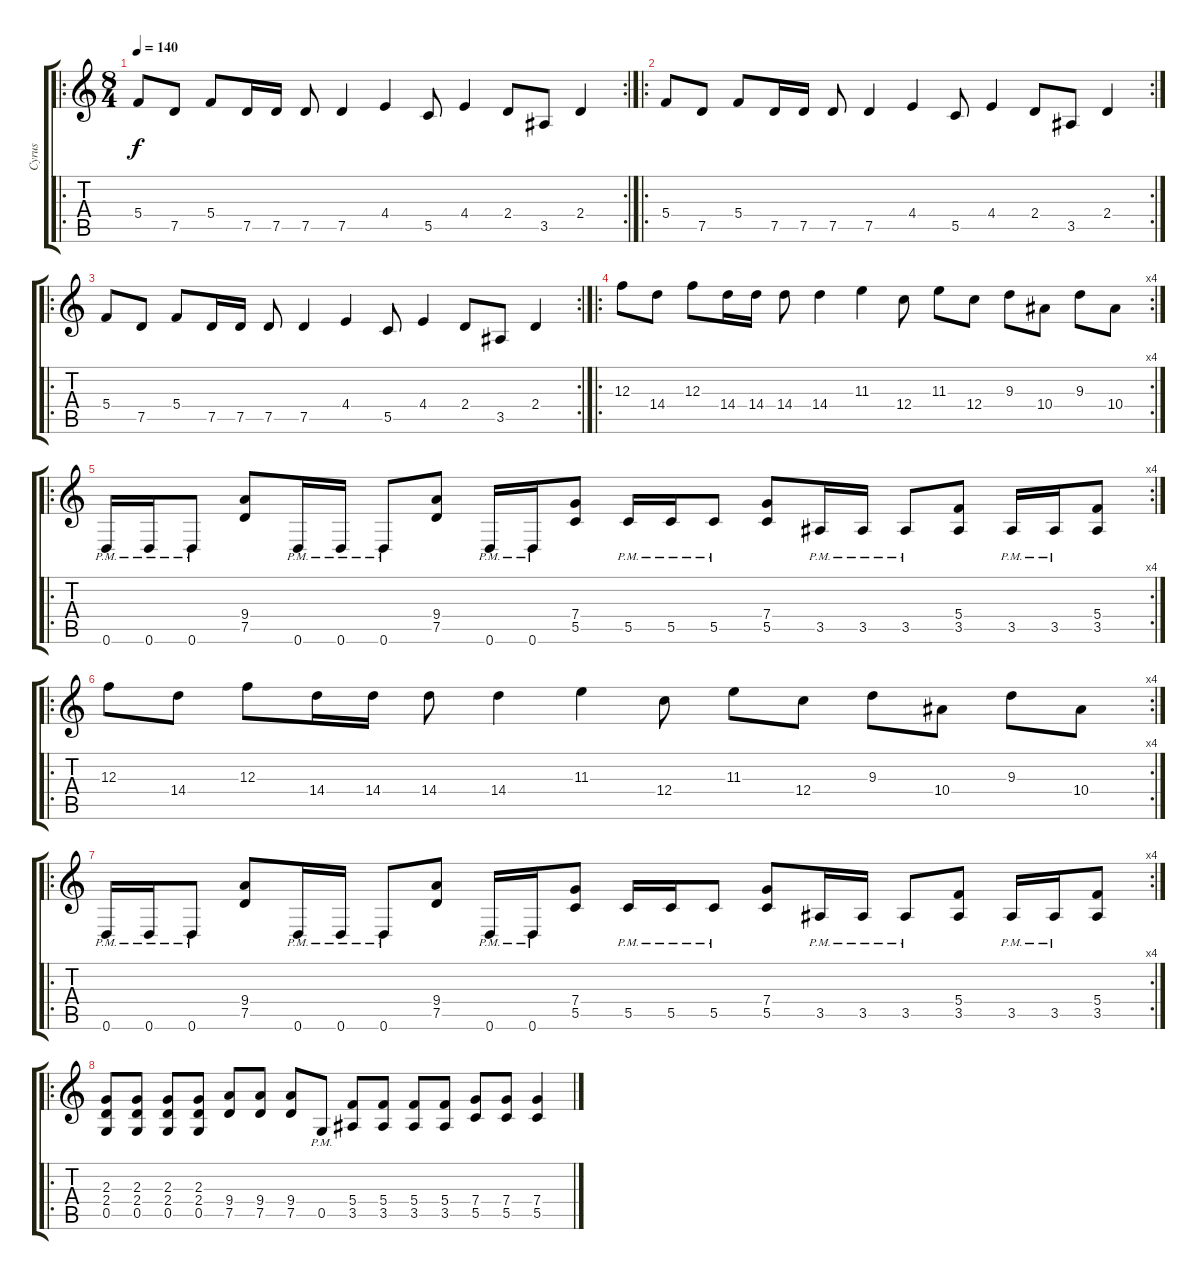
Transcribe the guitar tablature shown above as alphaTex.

\track ("Cyrus" "Cyrus") {instrument distortionguitar}
\staff {score tabs}
\tuning (D4 A3 F3 C3 G2 D2) {hide}
\ro
\rc 2
\ts (8 4)
\tempo 140
\clef g2
\ks c
5.4.8{dy f instrument distortionguitar} 7.5.8 5.4.8 7.5.16 7.5.16 7.5.8 7.5.4 4.4.4 5.5.8 4.4.4 2.4.8 3.5.8 2.4.4 |
\ro
\rc 2
5.4.8 7.5.8 5.4.8 7.5.16 7.5.16 7.5.8 7.5.4 4.4.4 5.5.8 4.4.4 2.4.8 3.5.8 2.4.4 |
\ro
\rc 2
5.4.8 7.5.8 5.4.8 7.5.16 7.5.16 7.5.8 7.5.4 4.4.4 5.5.8 4.4.4 2.4.8 3.5.8 2.4.4 |
\ro
\rc 4
12.3.8 14.4.8 12.3.8 14.4.16 14.4.16 14.4.8 14.4.4 11.3.4 12.4.8 11.3.8 12.4.8 9.3.8 10.4.8 9.3.8 10.4.8 |
\ro
\rc 4
0.6{pm}.16 0.6{pm}.16 0.6{pm}.8 (9.4 7.5).8 0.6{pm}.16 0.6{pm}.16 0.6{pm}.8 (9.4 7.5).8 0.6{pm}.16 0.6{pm}.16 (7.4 5.5).8 5.5{pm}.16 5.5{pm}.16 5.5{pm}.8 (7.4 5.5).8 3.5{pm}.16 3.5{pm}.16 3.5{pm}.8 (5.4 3.5).8 3.5{pm}.16 3.5{pm}.16 (5.4 3.5).8 |
\ro
\rc 4
12.3.8 14.4.8 12.3.8 14.4.16 14.4.16 14.4.8 14.4.4 11.3.4 12.4.8 11.3.8 12.4.8 9.3.8 10.4.8 9.3.8 10.4.8 |
\ro
\rc 4
0.6{pm}.16 0.6{pm}.16 0.6{pm}.8 (9.4 7.5).8 0.6{pm}.16 0.6{pm}.16 0.6{pm}.8 (9.4 7.5).8 0.6{pm}.16 0.6{pm}.16 (7.4 5.5).8 5.5{pm}.16 5.5{pm}.16 5.5{pm}.8 (7.4 5.5).8 3.5{pm}.16 3.5{pm}.16 3.5{pm}.8 (5.4 3.5).8 3.5{pm}.16 3.5{pm}.16 (5.4 3.5).8 |
\ro
(2.3 2.4 0.5).8 (2.3 2.4 0.5).8 (2.3 2.4 0.5).8 (2.3 2.4 0.5).8 (9.4 7.5).8 (9.4 7.5).8 (9.4 7.5).8 0.5{pm}.8 (5.4 3.5).8 (5.4 3.5).8 (5.4 3.5).8 (5.4 3.5).8 (7.4 5.5).8 (7.4 5.5).8 (7.4 5.5).4
